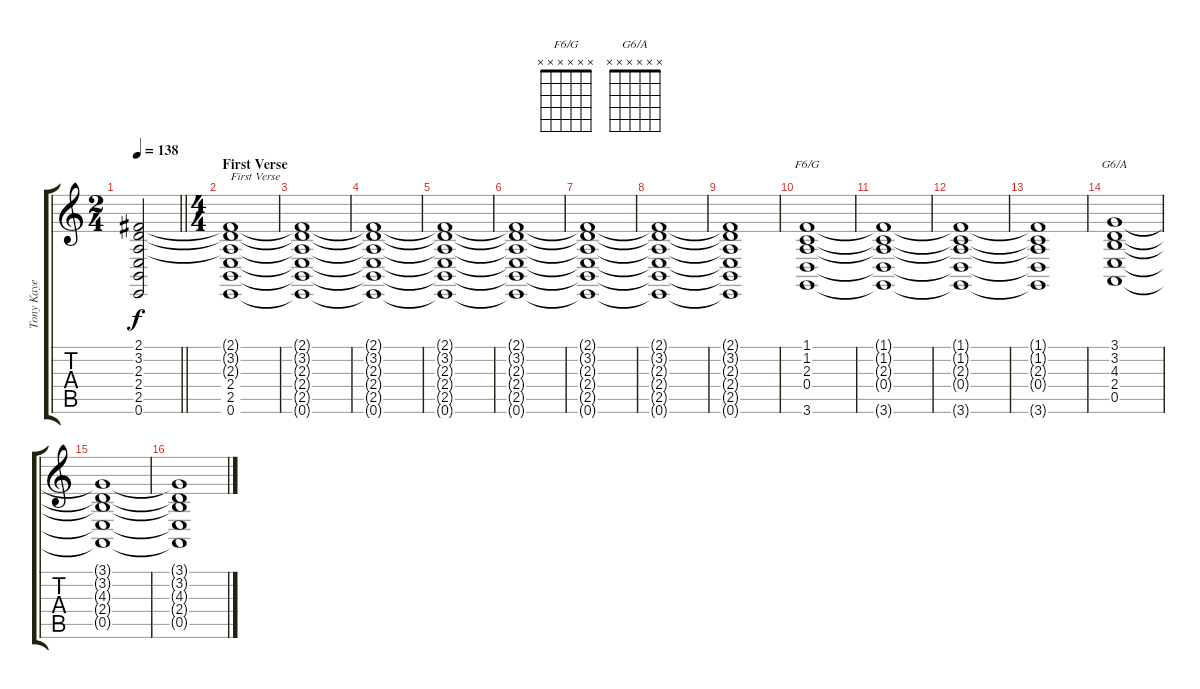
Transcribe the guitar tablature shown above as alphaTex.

\track ("Tony Kaye 2" "Tony Kaye ") {instrument churchorgan}
\staff {score tabs}
\tuning (E4 B3 G3 D3 A2 E2) {hide}
\chord ("F6/G" x x x x x x) {firstfret 0}
\chord ("G6/A" x x x x x x) {firstfret 0}
\ts (2 4)
\tempo 138
\clef g2
\barLineRight lightlight
\ks c
(2.1{t} 3.2{t} 2.3{t} 2.4{t} 2.5{t} 0.6{t}).2{dy f} |
\ts (4 4)
\section ("" "First Verse")
(2.1{t} 3.2{t} 2.3{t} 2.4 2.5 0.6).1{txt "First Verse"} |
(2.1{t} 3.2{t} 2.3{t} 2.4{t} 2.5{t} 0.6{t}).1 |
(2.1{t} 3.2{t} 2.3{t} 2.4{t} 2.5{t} 0.6{t}).1 |
(2.1{t} 3.2{t} 2.3{t} 2.4{t} 2.5{t} 0.6{t}).1 |
(2.1{t} 3.2{t} 2.3{t} 2.4{t} 2.5{t} 0.6{t}).1 |
(2.1{t} 3.2{t} 2.3{t} 2.4{t} 2.5{t} 0.6{t}).1 |
(2.1{t} 3.2{t} 2.3{t} 2.4{t} 2.5{t} 0.6{t}).1 |
(2.1{t} 3.2{t} 2.3{t} 2.4{t} 2.5{t} 0.6{t}).1 |
(1.1 1.2 2.3 0.4 3.6).1{ch "F6/G"} |
(1.1{t} 1.2{t} 2.3{t} 0.4{t} 3.6{t}).1 |
(1.1{t} 1.2{t} 2.3{t} 0.4{t} 3.6{t}).1 |
(1.1{t} 1.2{t} 2.3{t} 0.4{t} 3.6{t}).1 |
(3.1 3.2 4.3 2.4 0.5).1{ch "G6/A"} |
(3.1{t} 3.2{t} 4.3{t} 2.4{t} 0.5{t}).1 |
(3.1{t} 3.2{t} 4.3{t} 2.4{t} 0.5{t}).1
